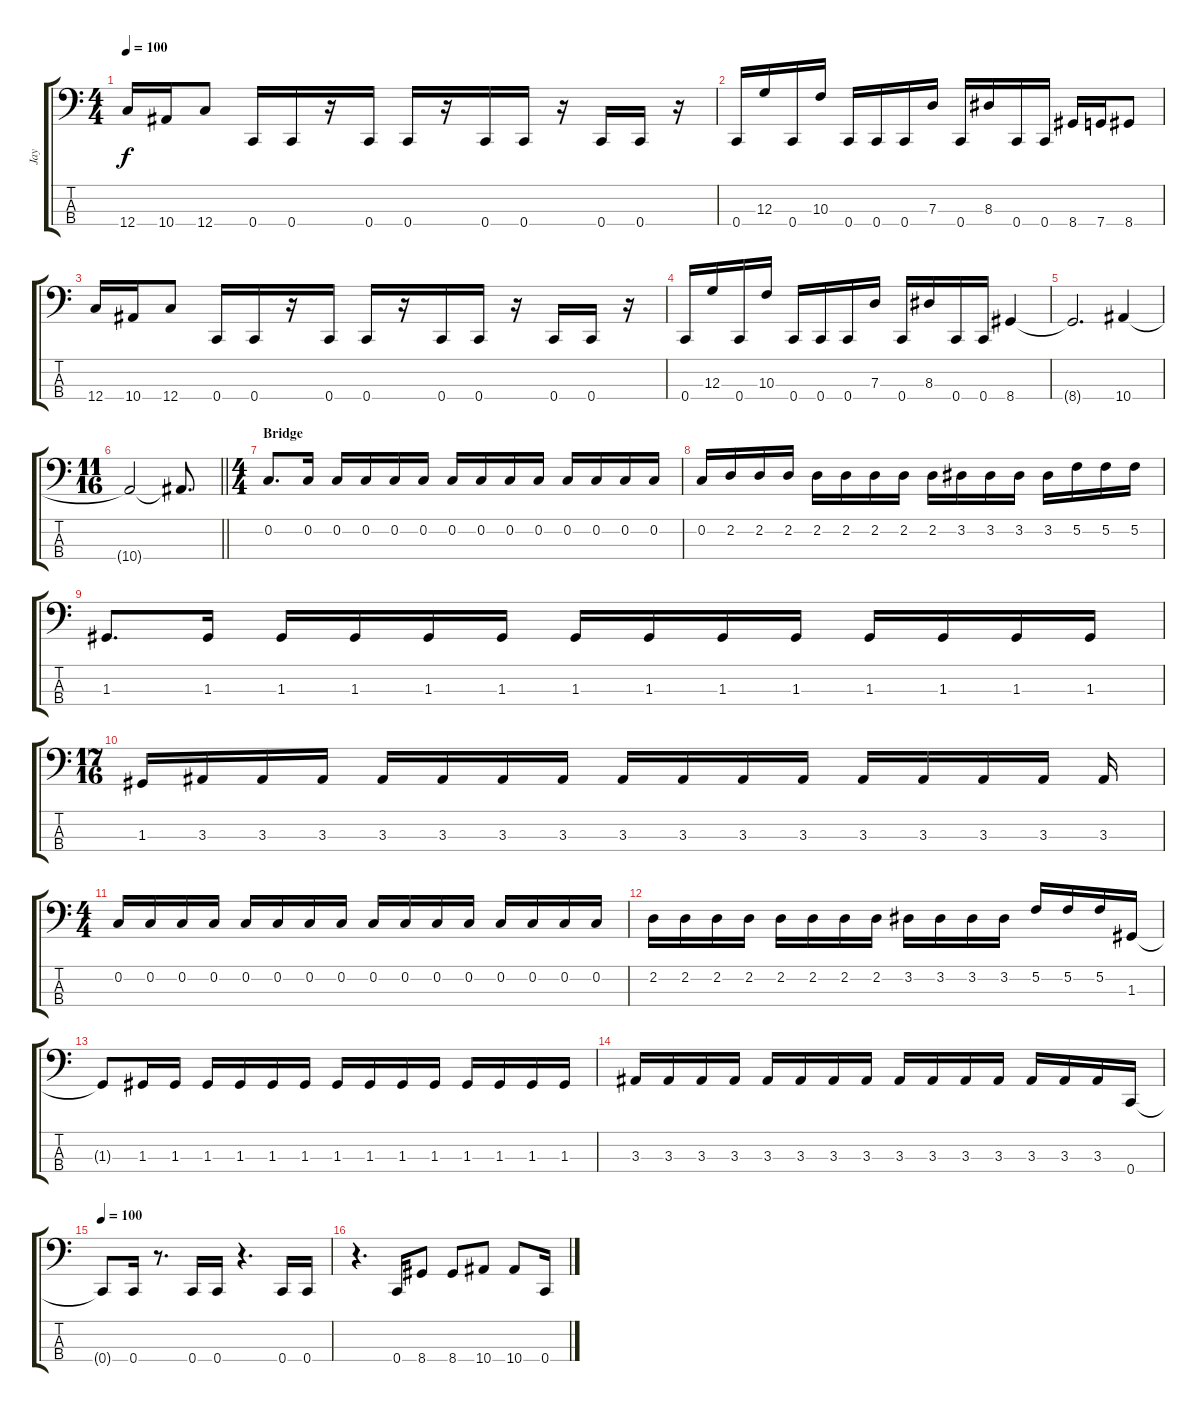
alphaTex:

\track ("Jay" "Jay") {instrument electricbasspick}
\staff {score tabs}
\tuning (F2 C2 G1 C1) {hide}
\ts (4 4)
\tempo 100
\clef f4
\ks c
12.4.16{dy f} 10.4.16 12.4.8 0.4.16 0.4.16 r.16 0.4.16 0.4.16 r.16 0.4.16 0.4.16 r.16 0.4.16 0.4.16 r.16 |
0.4.16 12.3.16 0.4.16 10.3.16 0.4.16 0.4.16 0.4.16 7.3.16 0.4.16 8.3.16 0.4.16 0.4.16 8.4.16 7.4.16 8.4.8 |
12.4.16 10.4.16 12.4.8 0.4.16 0.4.16 r.16 0.4.16 0.4.16 r.16 0.4.16 0.4.16 r.16 0.4.16 0.4.16 r.16 |
0.4.16 12.3.16 0.4.16 10.3.16 0.4.16 0.4.16 0.4.16 7.3.16 0.4.16 8.3.16 0.4.16 0.4.16 8.4.4 |
8.4{t}.2{d} 10.4.4 |
\ts (11 16)
\barLineRight lightlight
10.4{t}.2 10.4{t}.8{d} |
\ts (4 4)
\section ("" "Bridge")
0.2.8{d} 0.2.16 0.2.16 0.2.16 0.2.16 0.2.16 0.2.16 0.2.16 0.2.16 0.2.16 0.2.16 0.2.16 0.2.16 0.2.16 |
0.2.16 2.2.16 2.2.16 2.2.16 2.2.16 2.2.16 2.2.16 2.2.16 2.2.16 3.2.16 3.2.16 3.2.16 3.2.16 5.2.16 5.2.16 5.2.16 |
1.3.8{d} 1.3.16 1.3.16 1.3.16 1.3.16 1.3.16 1.3.16 1.3.16 1.3.16 1.3.16 1.3.16 1.3.16 1.3.16 1.3.16 |
\ts (17 16)
1.3.16 3.3.16 3.3.16 3.3.16 3.3.16 3.3.16 3.3.16 3.3.16 3.3.16 3.3.16 3.3.16 3.3.16 3.3.16 3.3.16 3.3.16 3.3.16 3.3.16 |
\ts (4 4)
0.2.16 0.2.16 0.2.16 0.2.16 0.2.16 0.2.16 0.2.16 0.2.16 0.2.16 0.2.16 0.2.16 0.2.16 0.2.16 0.2.16 0.2.16 0.2.16 |
2.2.16 2.2.16 2.2.16 2.2.16 2.2.16 2.2.16 2.2.16 2.2.16 3.2.16 3.2.16 3.2.16 3.2.16 5.2.16 5.2.16 5.2.16 1.3.16 |
1.3{t}.8 1.3.16 1.3.16 1.3.16 1.3.16 1.3.16 1.3.16 1.3.16 1.3.16 1.3.16 1.3.16 1.3.16 1.3.16 1.3.16 1.3.16 |
3.3.16 3.3.16 3.3.16 3.3.16 3.3.16 3.3.16 3.3.16 3.3.16 3.3.16 3.3.16 3.3.16 3.3.16 3.3.16 3.3.16 3.3.16 0.4.16 |
\tempo 100
0.4{t}.8 0.4.16 r.8{d} 0.4.16 0.4.16 r.4{d} 0.4.16 0.4.16 |
r.4{d} 0.4.16 8.4.8 8.4.8 10.4.8 10.4.8 0.4.16
